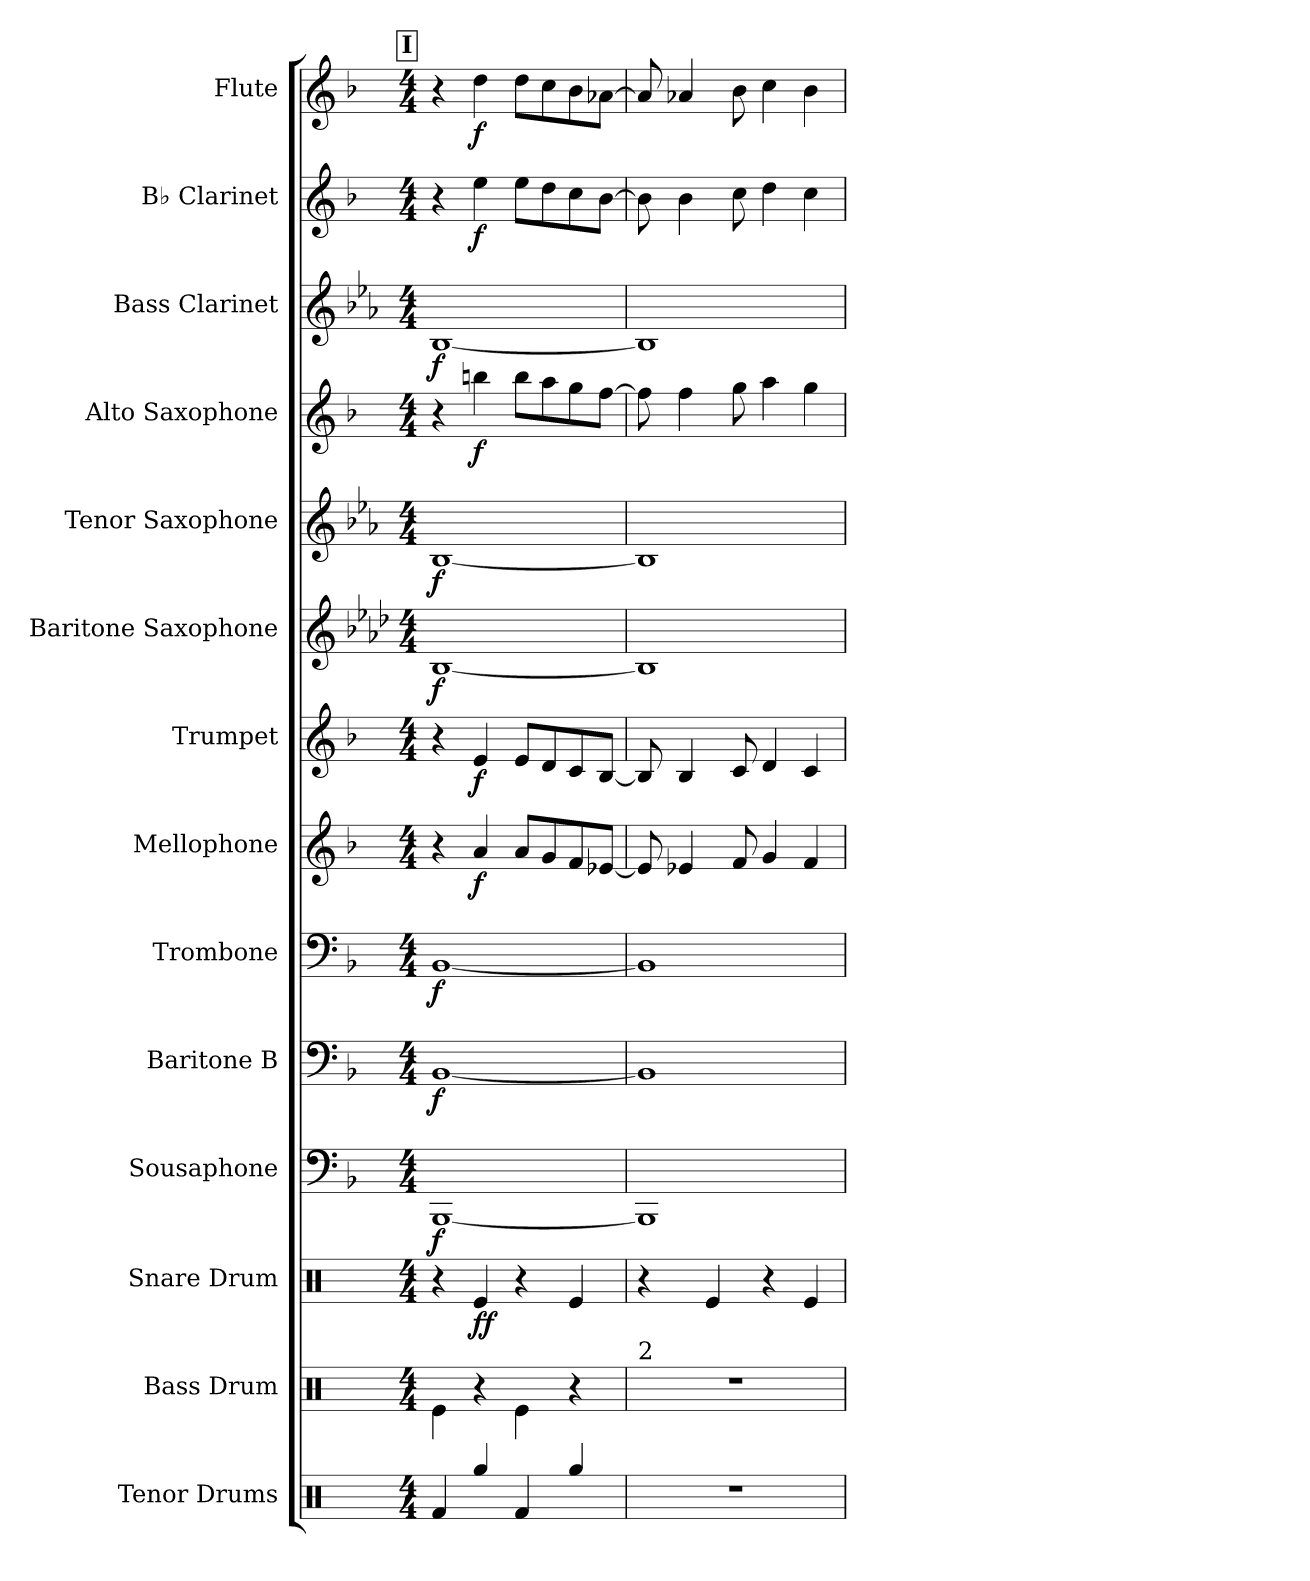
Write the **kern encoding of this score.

**kern	**kern	**kern	**dynam	**kern	**dynam	**kern	**dynam	**kern	**dynam	**kern	**dynam	**kern	**dynam	**kern	**dynam	**kern	**dynam	**kern	**dynam	**kern	**dynam	**kern	**dynam	**kern	**dynam
*part14	*part13	*part12	*part12	*part11	*part11	*part10	*part10	*part9	*part9	*part8	*part8	*part7	*part7	*part6	*part6	*part5	*part5	*part4	*part4	*part3	*part3	*part2	*part2	*part1	*part1
*staff14	*staff13	*staff12	*staff12	*staff11	*staff11	*staff10	*staff10	*staff9	*staff9	*staff8	*staff8	*staff7	*staff7	*staff6	*staff6	*staff5	*staff5	*staff4	*staff4	*staff3	*staff3	*staff2	*staff2	*staff1	*staff1
*I"Tenor Drums	*I"Bass Drum	*I"Snare Drum	*	*I"Sousaphone	*	*I"Baritone B	*	*I"Trombone	*	*I"Mellophone	*	*I"Trumpet	*	*I"Baritone Saxophone	*	*I"Tenor Saxophone	*	*I"Alto Saxophone	*	*I"Bass Clarinet	*	*I"B♭ Clarinet	*	*I"Flute	*
*I'TD	*I'B. Dr.	*I'SD	*	*I'Sou	*	*I'Bar B	*	*I'Tbn	*	*I'Mel	*	*I'Tpt	*	*I'B Sax	*	*I'T Sax	*	*I'A Sax	*	*I'B Cl	*	*I'Cl	*	*I'F	*
*clefX	*clefX	*clefX	*	*clefF4	*	*clefF4	*	*clefF4	*	*clefG2	*	*clefG2	*	*clefG2	*	*clefG2	*	*clefG2	*	*clefG2	*	*clefG2	*	*clefG2	*
*	*	*	*	*	*	*	*	*	*	*ITrd4c7	*	*ITrd1c2	*	*ITrd12c21	*	*ITrd8c14	*	*ITrd5c9	*	*ITrd8c14	*	*ITrd1c2	*	*	*
*k[]	*k[]	*k[]	*	*k[b-]	*	*k[b-]	*	*k[b-]	*	*k[b-e-]	*	*k[b-e-a-]	*	*k[b-e-a-d-]	*	*k[b-e-a-]	*	*k[b-e-a-d-]	*	*k[b-e-a-]	*	*k[b-e-a-]	*	*k[b-]	*
*M4/4	*M4/4	*M4/4	*	*M4/4	*	*M4/4	*	*M4/4	*	*M4/4	*	*M4/4	*	*M4/4	*	*M4/4	*	*M4/4	*	*M4/4	*	*M4/4	*	*M4/4	*
!!LO:REH:place=s1:a:B:fs=14:t=I
=69	=69	=69	=69	=69	=69	=69	=69	=69	=69	=69	=69	=69	=69	=69	=69	=69	=69	=69	=69	=69	=69	=69	=69	=69	=69
!	!	!	!	!	!LO:DY:b	!	!LO:DY:b	!	!LO:DY:b	!	!	!	!	!	!LO:DY:b	!	!LO:DY:b	!	!	!	!LO:DY:b	!	!	!	!
4Rf/	4Re\	4r	.	[1BBB-	f	[1BB-	f	[1BB-	f	4r	.	4r	.	[1BB-	f	[1BB-	f	4r	.	[1BB-	f	4r	.	4r	.
!	!	!	!LO:DY:b	!	!	!	!	!	!	!	!LO:DY:b	!	!LO:DY:b	!	!	!	!	!	!LO:DY:b	!	!	!	!LO:DY:b	!	!LO:DY:b
4Rgg/	4r	4Re/	ff	.	.	.	.	.	.	4d/	f	4d/	f	.	.	.	.	4ddn\	f	.	.	4dd\	f	4dd\	f
4Rf/	4Re\	4r	.	.	.	.	.	.	.	8d/L	.	8d/L	.	.	.	.	.	8dd\L	.	.	.	8dd\L	.	8dd\L	.
.	.	.	.	.	.	.	.	.	.	8c/	.	8c/	.	.	.	.	.	8cc\	.	.	.	8cc\	.	8cc\	.
4Rgg/	4r	4Re/	.	.	.	.	.	.	.	8B-/	.	8B-/	.	.	.	.	.	8b-\	.	.	.	8b-\	.	8b-\	.
.	.	.	.	.	.	.	.	.	.	[8A-X/J	.	[8A-/J	.	.	.	.	.	[8a-\J	.	.	.	[8a-\J	.	[8a-X\J	.
=70	=70	=70	=70	=70	=70	=70	=70	=70	=70	=70	=70	=70	=70	=70	=70	=70	=70	=70	=70	=70	=70	=70	=70	=70	=70
!	!LO:TX:a:t=2	!	!	!	!	!	!	!	!	!	!	!	!	!	!	!	!	!	!	!	!	!	!	!	!
1r	1r	4r	.	1BBB-]	.	1BB-]	.	1BB-]	.	8A-/]	.	8A-/]	.	1BB-]	.	1BB-]	.	8a-\]	.	1BB-]	.	8a-\]	.	8a-/]	.
.	.	.	.	.	.	.	.	.	.	4A-X/	.	4A-/	.	.	.	.	.	4a-\	.	.	.	4a-\	.	4a-X/	.
.	.	4Re/	.	.	.	.	.	.	.	.	.	.	.	.	.	.	.	.	.	.	.	.	.	.	.
.	.	.	.	.	.	.	.	.	.	8B-/	.	8B-/	.	.	.	.	.	8b-\	.	.	.	8b-\	.	8b-\	.
.	.	4r	.	.	.	.	.	.	.	4c/	.	4c/	.	.	.	.	.	4cc\	.	.	.	4cc\	.	4cc\	.
.	.	4Re/	.	.	.	.	.	.	.	4B-/	.	4B-/	.	.	.	.	.	4b-\	.	.	.	4b-\	.	4b-\	.
=	=	=	=	=	=	=	=	=	=	=	=	=	=	=	=	=	=	=	=	=	=	=	=	=	=
*-	*-	*-	*-	*-	*-	*-	*-	*-	*-	*-	*-	*-	*-	*-	*-	*-	*-	*-	*-	*-	*-	*-	*-	*-	*-
